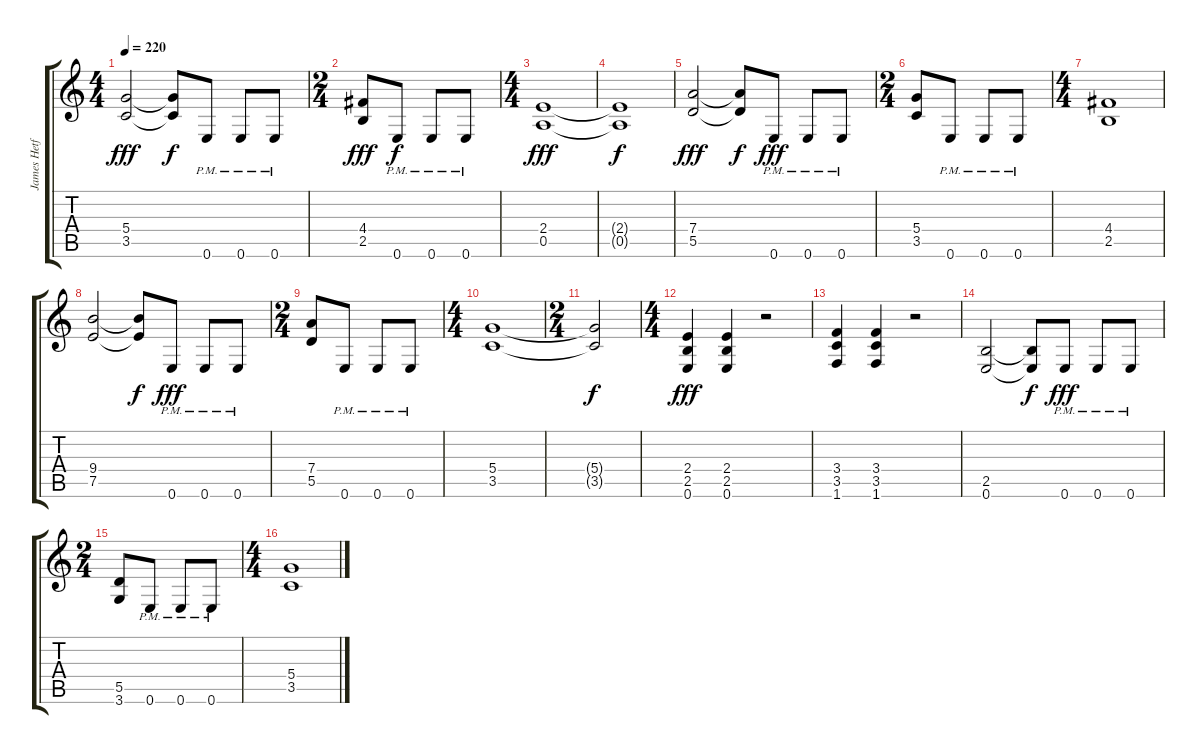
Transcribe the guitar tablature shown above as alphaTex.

\track ("James Hetfield" "James Hetf") {instrument distortionguitar}
\staff {score tabs}
\tuning (E4 B3 G3 D3 A2 E2) {hide}
\ts (4 4)
\tempo 220
\clef g2
\ks c
(5.4 3.5).2{dy fff} (5.4{t} 3.5{t}).8{dy f} 0.6{pm}.8 0.6{pm}.8 0.6{pm}.8 |
\ts (2 4)
(4.4 2.5).8{dy fff} 0.6{pm}.8{dy f} 0.6{pm}.8 0.6{pm}.8 |
\ts (4 4)
(2.4 0.5).1{dy fff} |
(2.4{t} 0.5{t}).1{dy f} |
(7.4 5.5).2{dy fff} (7.4{t} 5.5{t}).8{dy f} 0.6{pm}.8{dy fff} 0.6{pm}.8 0.6{pm}.8 |
\ts (2 4)
(5.4 3.5).8 0.6{pm}.8 0.6{pm}.8 0.6{pm}.8 |
\ts (4 4)
(4.4 2.5).1 |
(9.4 7.5).2 (9.4{t} 7.5{t}).8{dy f} 0.6{pm}.8{dy fff} 0.6{pm}.8 0.6{pm}.8 |
\ts (2 4)
(7.4 5.5).8 0.6{pm}.8 0.6{pm}.8 0.6{pm}.8 |
\ts (4 4)
(5.4 3.5).1 |
\ts (2 4)
(5.4{t} 3.5{t}).2{dy f} |
\ts (4 4)
(2.4 2.5 0.6).4{dy fff} (2.4 2.5 0.6).4 r.2 |
(3.4 3.5 1.6).4 (3.4 3.5 1.6).4 r.2 |
(2.5 0.6).2 (2.5{t} 0.6{t}).8{dy f} 0.6{pm}.8{dy fff} 0.6{pm}.8 0.6{pm}.8 |
\ts (2 4)
(5.5 3.6).8 0.6{pm}.8 0.6{pm}.8 0.6{pm}.8 |
\ts (4 4)
(5.4 3.5).1
